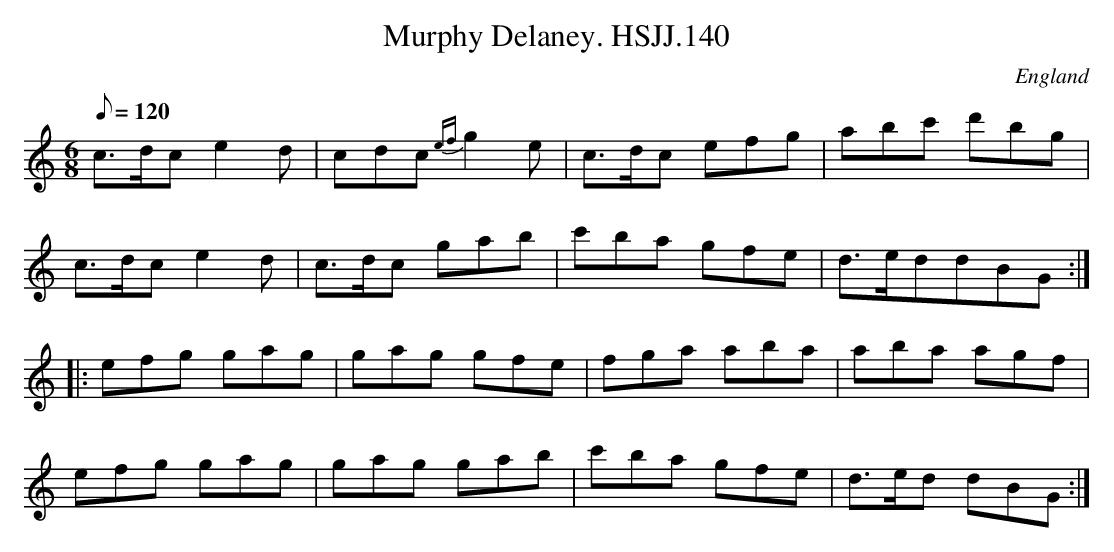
X:1
T:Murphy Delaney. HSJJ.140
L:1/8
M:6/8
O:England
Q:120
K:C
c>dce2d|cdc {ef}g2e|c>dc efg|abc' d'bg|!
c>dc e2d|c>dc gab|c'ba gfe|d>eddBG:|!
|:efg gag|gag gfe|fga aba|aba agf|!
efg gag|gag gab|c'ba gfe|d>ed dBG:|
